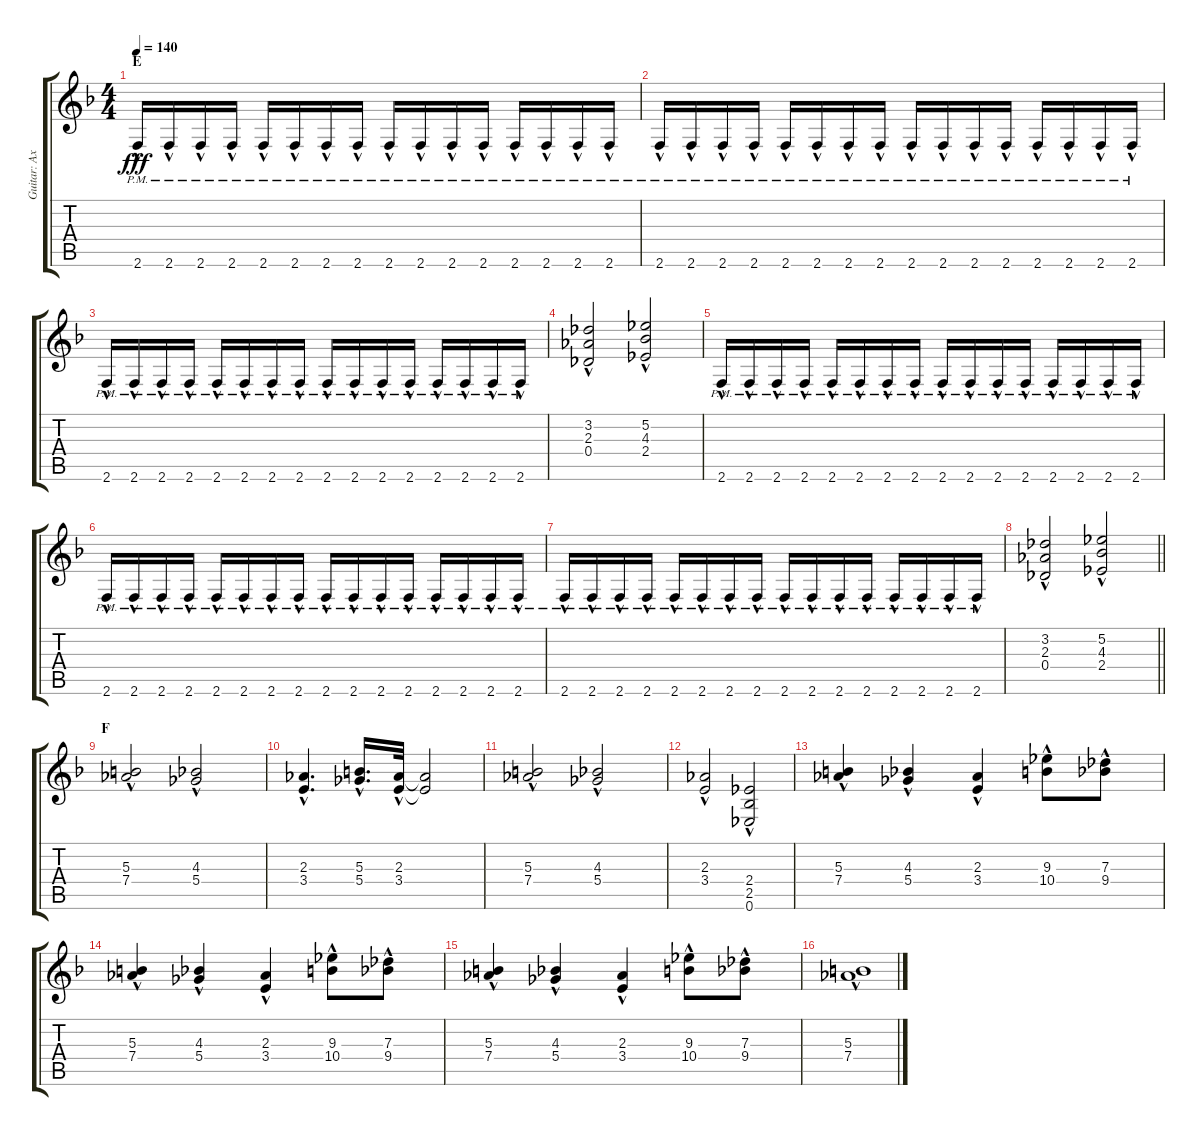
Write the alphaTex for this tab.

\track ("Guitar: Axel" "Guitar: Ax") {instrument overdrivenguitar}
\staff {score tabs}
\tuning (Eb4 Bb3 Gb3 Db3 Ab2 Eb2) {hide}
\ts (4 4)
\section ("" "E")
\tempo 140
\clef g2
\ks f
2.6{hac pm}.16{dy fff} 2.6{hac pm}.16 2.6{hac pm}.16 2.6{hac pm}.16 2.6{hac pm}.16 2.6{hac pm}.16 2.6{hac pm}.16 2.6{hac pm}.16 2.6{hac pm}.16 2.6{hac pm}.16 2.6{hac pm}.16 2.6{hac pm}.16 2.6{hac pm}.16 2.6{hac pm}.16 2.6{hac pm}.16 2.6{hac pm}.16 |
2.6{hac pm}.16 2.6{hac pm}.16 2.6{hac pm}.16 2.6{hac pm}.16 2.6{hac pm}.16 2.6{hac pm}.16 2.6{hac pm}.16 2.6{hac pm}.16 2.6{hac pm}.16 2.6{hac pm}.16 2.6{hac pm}.16 2.6{hac pm}.16 2.6{hac pm}.16 2.6{hac pm}.16 2.6{hac pm}.16 2.6{hac pm}.16 |
2.6{hac pm}.16 2.6{hac pm}.16 2.6{hac pm}.16 2.6{hac pm}.16 2.6{hac pm}.16 2.6{hac pm}.16 2.6{hac pm}.16 2.6{hac pm}.16 2.6{hac pm}.16 2.6{hac pm}.16 2.6{hac pm}.16 2.6{hac pm}.16 2.6{hac pm}.16 2.6{hac pm}.16 2.6{hac pm}.16 2.6{hac pm}.16 |
(3.2{hac} 2.3{hac} 0.4{hac}).2 (5.2{hac} 4.3{hac} 2.4{hac}).2 |
2.6{hac pm}.16 2.6{hac pm}.16 2.6{hac pm}.16 2.6{hac pm}.16 2.6{hac pm}.16 2.6{hac pm}.16 2.6{hac pm}.16 2.6{hac pm}.16 2.6{hac pm}.16 2.6{hac pm}.16 2.6{hac pm}.16 2.6{hac pm}.16 2.6{hac pm}.16 2.6{hac pm}.16 2.6{hac pm}.16 2.6{hac pm}.16 |
2.6{hac pm}.16 2.6{hac pm}.16 2.6{hac pm}.16 2.6{hac pm}.16 2.6{hac pm}.16 2.6{hac pm}.16 2.6{hac pm}.16 2.6{hac pm}.16 2.6{hac pm}.16 2.6{hac pm}.16 2.6{hac pm}.16 2.6{hac pm}.16 2.6{hac pm}.16 2.6{hac pm}.16 2.6{hac pm}.16 2.6{hac pm}.16 |
2.6{hac pm}.16 2.6{hac pm}.16 2.6{hac pm}.16 2.6{hac pm}.16 2.6{hac pm}.16 2.6{hac pm}.16 2.6{hac pm}.16 2.6{hac pm}.16 2.6{hac pm}.16 2.6{hac pm}.16 2.6{hac pm}.16 2.6{hac pm}.16 2.6{hac pm}.16 2.6{hac pm}.16 2.6{hac pm}.16 2.6{hac pm}.16 |
\barLineRight lightlight
(3.2{hac} 2.3{hac} 0.4{hac}).2 (5.2{hac} 4.3{hac} 2.4{hac}).2 |
\section ("" "F")
(5.3{hac} 7.4{hac}).2 (4.3{hac} 5.4{hac}).2 |
(2.3{hac} 3.4{hac}).4{d} (5.3{hac} 5.4{hac}).16{d} (2.3{hac} 3.4{hac}).32 (2.3{t} 3.4{t}).2 |
(5.3{hac} 7.4{hac}).2 (4.3{hac} 5.4{hac}).2 |
(2.3{hac} 3.4{hac}).2 (2.4{hac} 2.5{hac} 0.6{hac}).2 |
(5.3{hac} 7.4{hac}).4 (4.3{hac} 5.4{hac}).4 (2.3{hac} 3.4{hac}).4 (9.3{hac} 10.4{hac}).8 (7.3{hac} 9.4{hac}).8 |
(5.3{hac} 7.4{hac}).4 (4.3{hac} 5.4{hac}).4 (2.3{hac} 3.4{hac}).4 (9.3{hac} 10.4{hac}).8 (7.3{hac} 9.4{hac}).8 |
(5.3{hac} 7.4{hac}).4 (4.3{hac} 5.4{hac}).4 (2.3{hac} 3.4{hac}).4 (9.3{hac} 10.4{hac}).8 (7.3{hac} 9.4{hac}).8 |
(5.3{hac} 7.4{hac}).1
